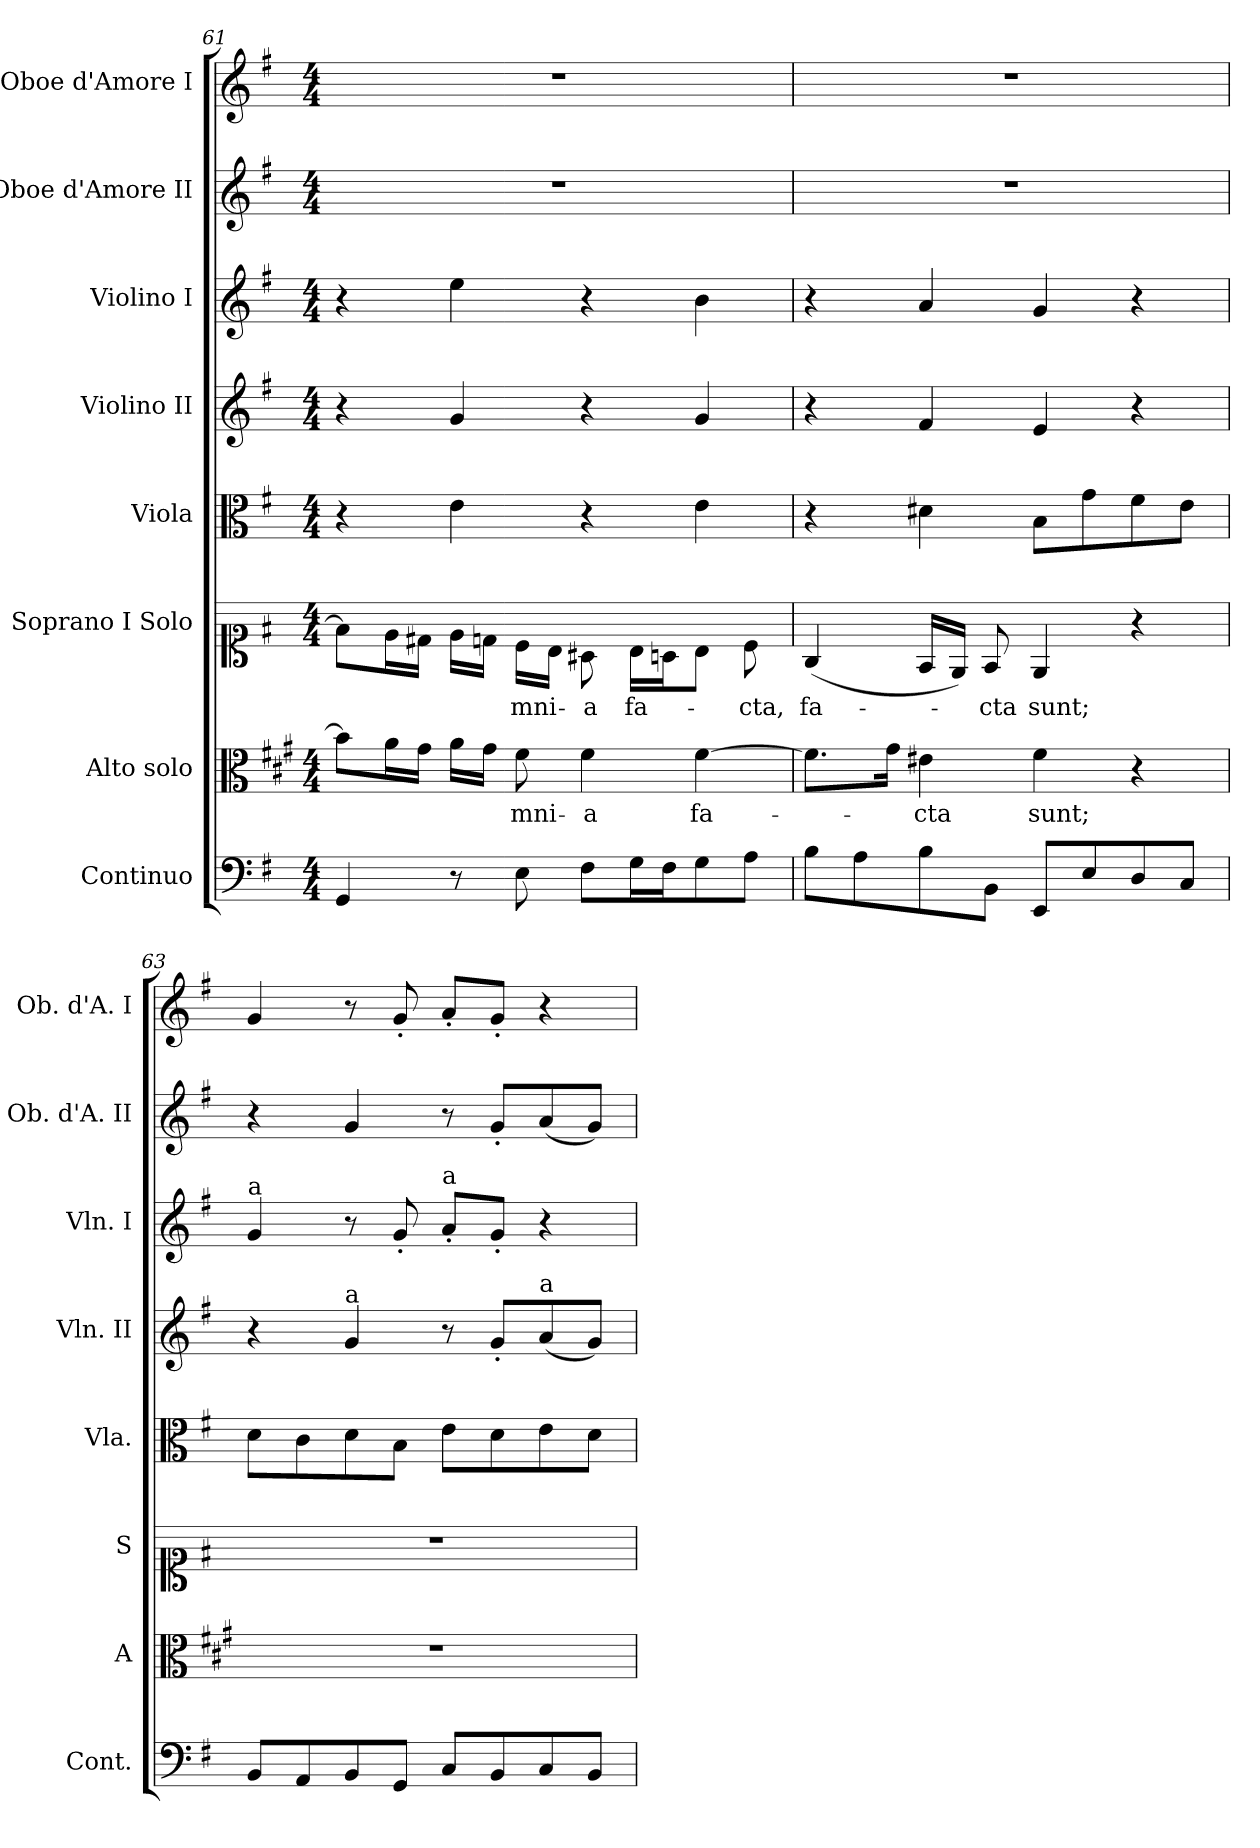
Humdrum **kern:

**kern	**kern	**text	**kern	**text	**kern	**kern	**kern	**kern	**kern
*part8	*part7	*part7	*part6	*part6	*part5	*part4	*part3	*part2	*part1
*staff8	*staff7	*staff7	*staff6	*staff6	*staff5	*staff4	*staff3	*staff2	*staff1
*I"Continuo	*I"Alto solo	*	*I"Soprano I Solo	*	*I"Viola	*I"Violino II	*I"Violino I	*I"Oboe d'Amore II	*I"Oboe d'Amore I
*I'Cont.	*I'A	*	*I'S	*	*I'Vla.	*I'Vln. II	*I'Vln. I	*I'Ob. d'A. II	*I'Ob. d'A. I
*clefF4	*clefC3	*	*clefC1	*	*clefC3	*clefG2	*clefG2	*clefG2	*clefG2
*	*ITrd1c2	*	*ITrd-7c-12	*	*	*	*	*	*
*k[f#]	*k[f#]	*	*k[f#]	*	*k[f#]	*k[f#]	*k[f#]	*k[f#]	*k[f#]
*M4/4	*M4/4	*	*M4/4	*	*M4/4	*M4/4	*M4/4	*M4/4	*M4/4
=61	=61	=61	=61	=61	=61	=61	=61	=61	=61
4GG/	8a\L]	.	8ff#\L]	.	4r	4r	4r	1r	1r
.	16g\L	.	16ee\L	.	.	.	.	.	.
.	16f#\JJ	.	16dd#X\JJ	.	.	.	.	.	.
8r	16g\LL	.	16ee\LL	.	4e\	4g/	4ee\	.	.
.	16f#\JJ	.	16ddn\JJ	.	.	.	.	.	.
8E\	8e\	-mni-	16cc\LL	-mni-	.	.	.	.	.
.	.	.	16b\JJ	.	.	.	.	.	.
8F#\L	4e\	-a	8a#X\	-a	4r	4r	4r	.	.
16G\L	.	.	16b\LL	fa-	.	.	.	.	.
16F#\J	.	.	16an\J	.	.	.	.	.	.
8G\	[4e\	fa-	8b\J	.	4e\	4g/	4b\	.	.
8A\J	.	.	8cc\	-cta,	.	.	.	.	.
=62	=62	=62	=62	=62	=62	=62	=62	=62	=62
8B\L	8.e\L]	.	(4g/	fa-	4r	4r	4r	1r	1r
8A\	.	.	.	.	.	.	.	.	.
.	16f#\Jk	.	.	.	.	.	.	.	.
8B\	4d#X\	-cta	16f#/LL	.	4d#X\	4f#/	4a/	.	.
.	.	.	16e/JJ)	.	.	.	.	.	.
8BB\J	.	.	8f#/	-cta	.	.	.	.	.
8EE/L	4e\	sunt;	4e/	sunt;	8B\L	4e/	4g/	.	.
8E/	.	.	.	.	8g\	.	.	.	.
8D/	4r	.	4r	.	8f#\	4r	4r	.	.
8C/J	.	.	.	.	8e\J	.	.	.	.
=63	=63	=63	=63	=63	=63	=63	=63	=63	=63
!	!	!	!	!	!	!	!LO:TX:a:t=a	!	!
8BB/L	1r	.	1r	.	8d\L	4r	4g/	4r	4g/
8AA/	.	.	.	.	8c\	.	.	.	.
!	!	!	!	!	!	!LO:TX:a:t=a	!	!	!
8BB/	.	.	.	.	8d\	4g/	8r	4g/	8r
8GG/J	.	.	.	.	8B\J	.	8g'/	.	8g'/
!	!	!	!	!	!	!	!LO:TX:a:t=a	!	!
8C/L	.	.	.	.	8e\L	8r	8a'/L	8r	8a'/L
8BB/	.	.	.	.	8d\	8g'/L	8g'/J	8g'/L	8g'/J
!	!	!	!	!	!	!LO:TX:a:t=a	!	!	!
8C/	.	.	.	.	8e\	(8a/	4r	(8a/	4r
8BB/J	.	.	.	.	8d\J	8g/J)	.	8g/J)	.
=	=	=	=	=	=	=	=	=	=
*-	*-	*-	*-	*-	*-	*-	*-	*-	*-
